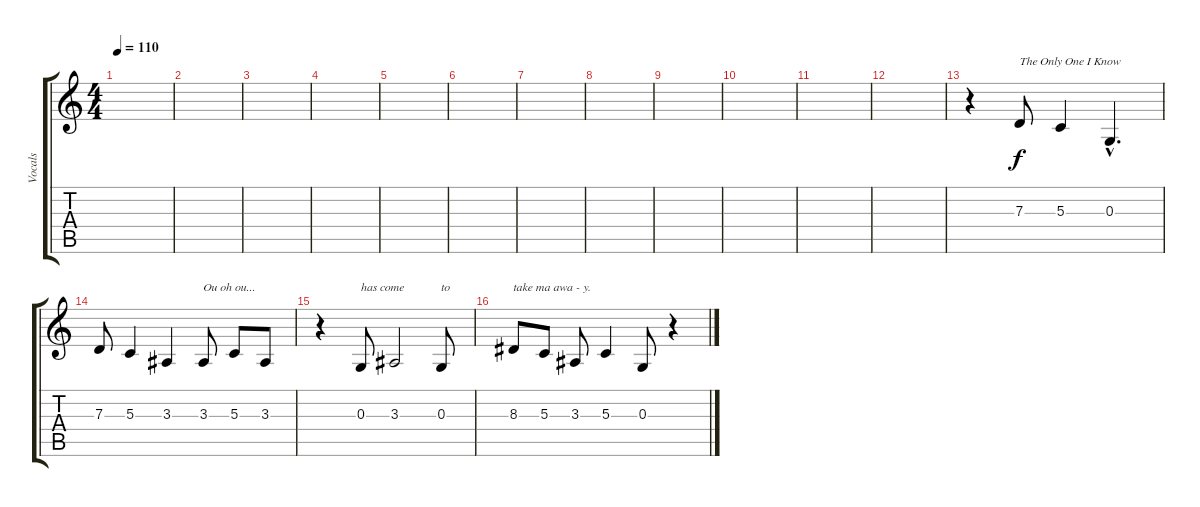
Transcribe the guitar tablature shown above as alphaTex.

\track ("Vocals" "Vocals") {instrument lead6voice}
\staff {score tabs}
\tuning (E4 B3 G3 D3 A2 E2) {hide}
\ts (4 4)
\tempo 110
\clef g2
\ks c
|
|
|
|
|
|
|
|
|
|
|
|
r.4 7.3.8{txt "The Only One I Know"} 5.3.4 0.3{hac}.4{d} |
7.3.8 5.3.4 3.3.4 3.3.8{txt "Ou oh ou..."} 5.3.8 3.3.8 |
r.4 0.3.8{txt "has come"} 3.3.2 0.3.8{txt "to"} |
8.3.8{txt "take ma awa - y."} 5.3.8 3.3.8 5.3.4 0.3.8 r.4
